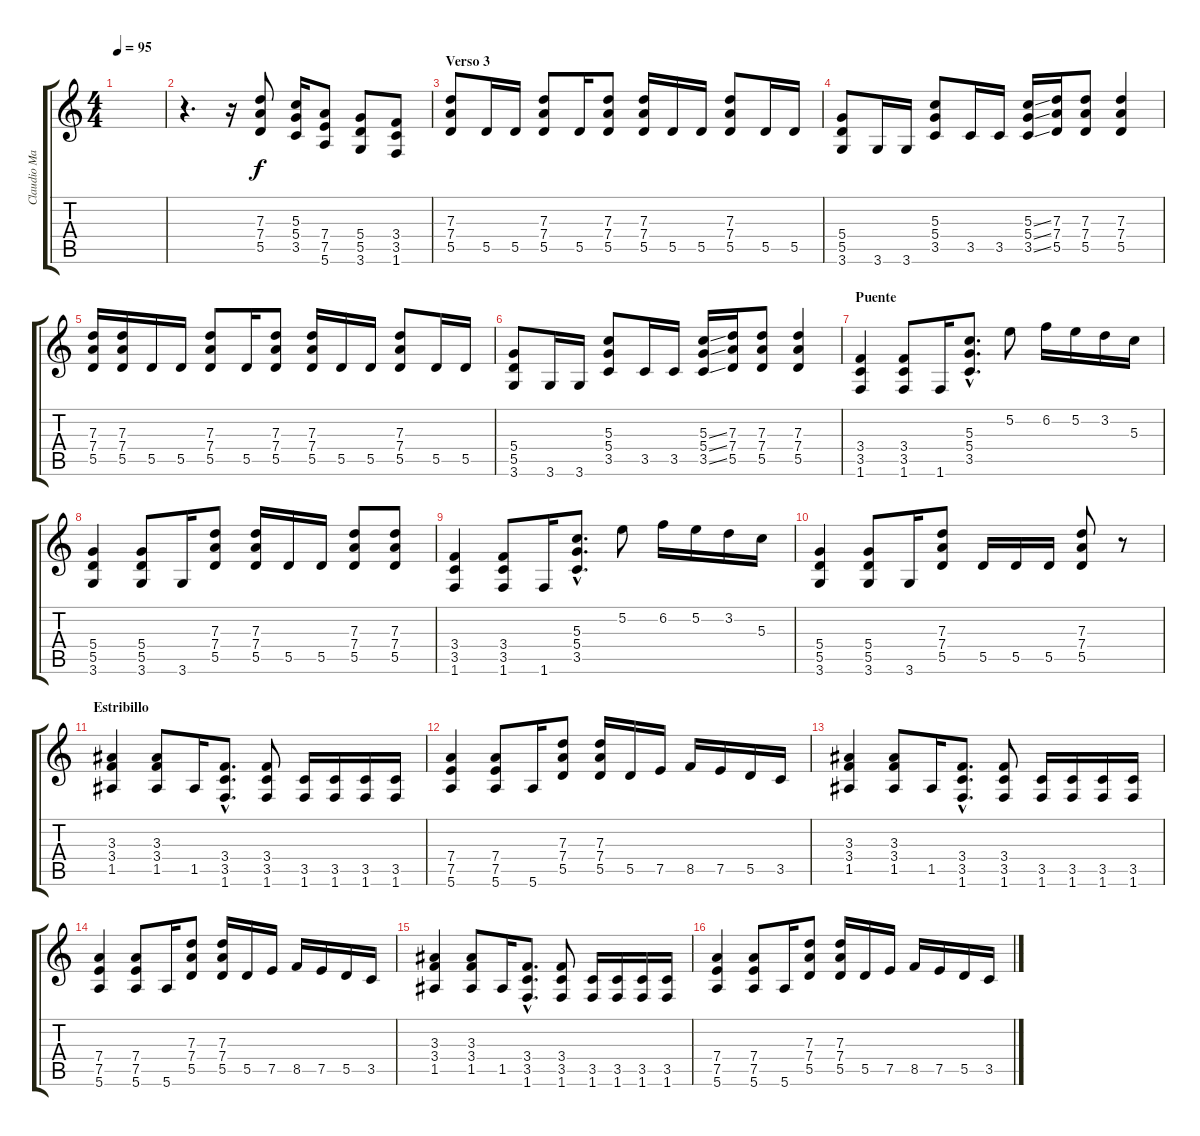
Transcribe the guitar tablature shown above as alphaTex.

\track ("Claudio Marciello (Gtr 1)" "Claudio Ma") {instrument overdrivenguitar}
\staff {score tabs}
\tuning (E4 B3 G3 D3 A2 E2) {hide}
\ts (4 4)
\tempo 95
\clef g2
\ks c
|
r.4{d} r.16 (7.3 7.4 5.5).8{dy f} (5.3 5.4 3.5).16 (7.4 7.5 5.6).8 (5.4 5.5 3.6).8 (3.4 3.5 1.6).8 |
\section ("" "Verso 3")
(7.3 7.4 5.5).8 5.5.16 5.5.16 (7.3 7.4 5.5).8 5.5.16 (7.3 7.4 5.5).8 (7.3 7.4 5.5).16 5.5.16 5.5.16 (7.3 7.4 5.5).8 5.5.16 5.5.16 |
(5.4 5.5 3.6).8 3.6.16 3.6.16 (5.3 5.4 3.5).8 3.5.16 3.5.16 (5.3{ss} 5.4{ss} 3.5{ss}).16 (7.3 7.4 5.5).16 (7.3 7.4 5.5).8 (7.3 7.4 5.5).4 |
(7.3 7.4 5.5).16 (7.3 7.4 5.5).16 5.5.16 5.5.16 (7.3 7.4 5.5).8 5.5.16 (7.3 7.4 5.5).8 (7.3 7.4 5.5).16 5.5.16 5.5.16 (7.3 7.4 5.5).8 5.5.16 5.5.16 |
(5.4 5.5 3.6).8 3.6.16 3.6.16 (5.3 5.4 3.5).8 3.5.16 3.5.16 (5.3{ss} 5.4{ss} 3.5{ss}).16 (7.3 7.4 5.5).16 (7.3 7.4 5.5).8 (7.3 7.4 5.5).4 |
\section ("" "Puente")
(3.4 3.5 1.6).4 (3.4 3.5 1.6).8 1.6.16 (5.3{hac} 5.4{hac} 3.5{hac}).8{d} 5.2.8 6.2.16 5.2.16 3.2.16 5.3.16 |
(5.4 5.5 3.6).4 (5.4 5.5 3.6).8 3.6.16 (7.3 7.4 5.5).8 (7.3 7.4 5.5).16 5.5.16 5.5.16 (7.3 7.4 5.5).8 (7.3 7.4 5.5).8 |
(3.4 3.5 1.6).4 (3.4 3.5 1.6).8 1.6.16 (5.3{hac} 5.4{hac} 3.5{hac}).8{d} 5.2.8 6.2.16 5.2.16 3.2.16 5.3.16 |
(5.4 5.5 3.6).4 (5.4 5.5 3.6).8 3.6.16 (7.3 7.4 5.5).8 5.5.16 5.5.16 5.5.16 (7.3 7.4 5.5).8 r.8 |
\section ("" "Estribillo")
(3.3 3.4 1.5).4 (3.3 3.4 1.5).8 1.5.16 (3.4{hac} 3.5{hac} 1.6{hac}).8{d} (3.4 3.5 1.6).8 (3.5 1.6).16 (3.5 1.6).16 (3.5 1.6).16 (3.5 1.6).16 |
(7.4 7.5 5.6).4 (7.4 7.5 5.6).8 5.6.16 (7.3 7.4 5.5).8 (7.3 7.4 5.5).16 5.5.16 7.5.16 8.5.16 7.5.16 5.5.16 3.5.16 |
(3.3 3.4 1.5).4 (3.3 3.4 1.5).8 1.5.16 (3.4{hac} 3.5{hac} 1.6{hac}).8{d} (3.4 3.5 1.6).8 (3.5 1.6).16 (3.5 1.6).16 (3.5 1.6).16 (3.5 1.6).16 |
(7.4 7.5 5.6).4 (7.4 7.5 5.6).8 5.6.16 (7.3 7.4 5.5).8 (7.3 7.4 5.5).16 5.5.16 7.5.16 8.5.16 7.5.16 5.5.16 3.5.16 |
(3.3 3.4 1.5).4 (3.3 3.4 1.5).8 1.5.16 (3.4{hac} 3.5{hac} 1.6{hac}).8{d} (3.4 3.5 1.6).8 (3.5 1.6).16 (3.5 1.6).16 (3.5 1.6).16 (3.5 1.6).16 |
(7.4 7.5 5.6).4 (7.4 7.5 5.6).8 5.6.16 (7.3 7.4 5.5).8 (7.3 7.4 5.5).16 5.5.16 7.5.16 8.5.16 7.5.16 5.5.16 3.5.16
